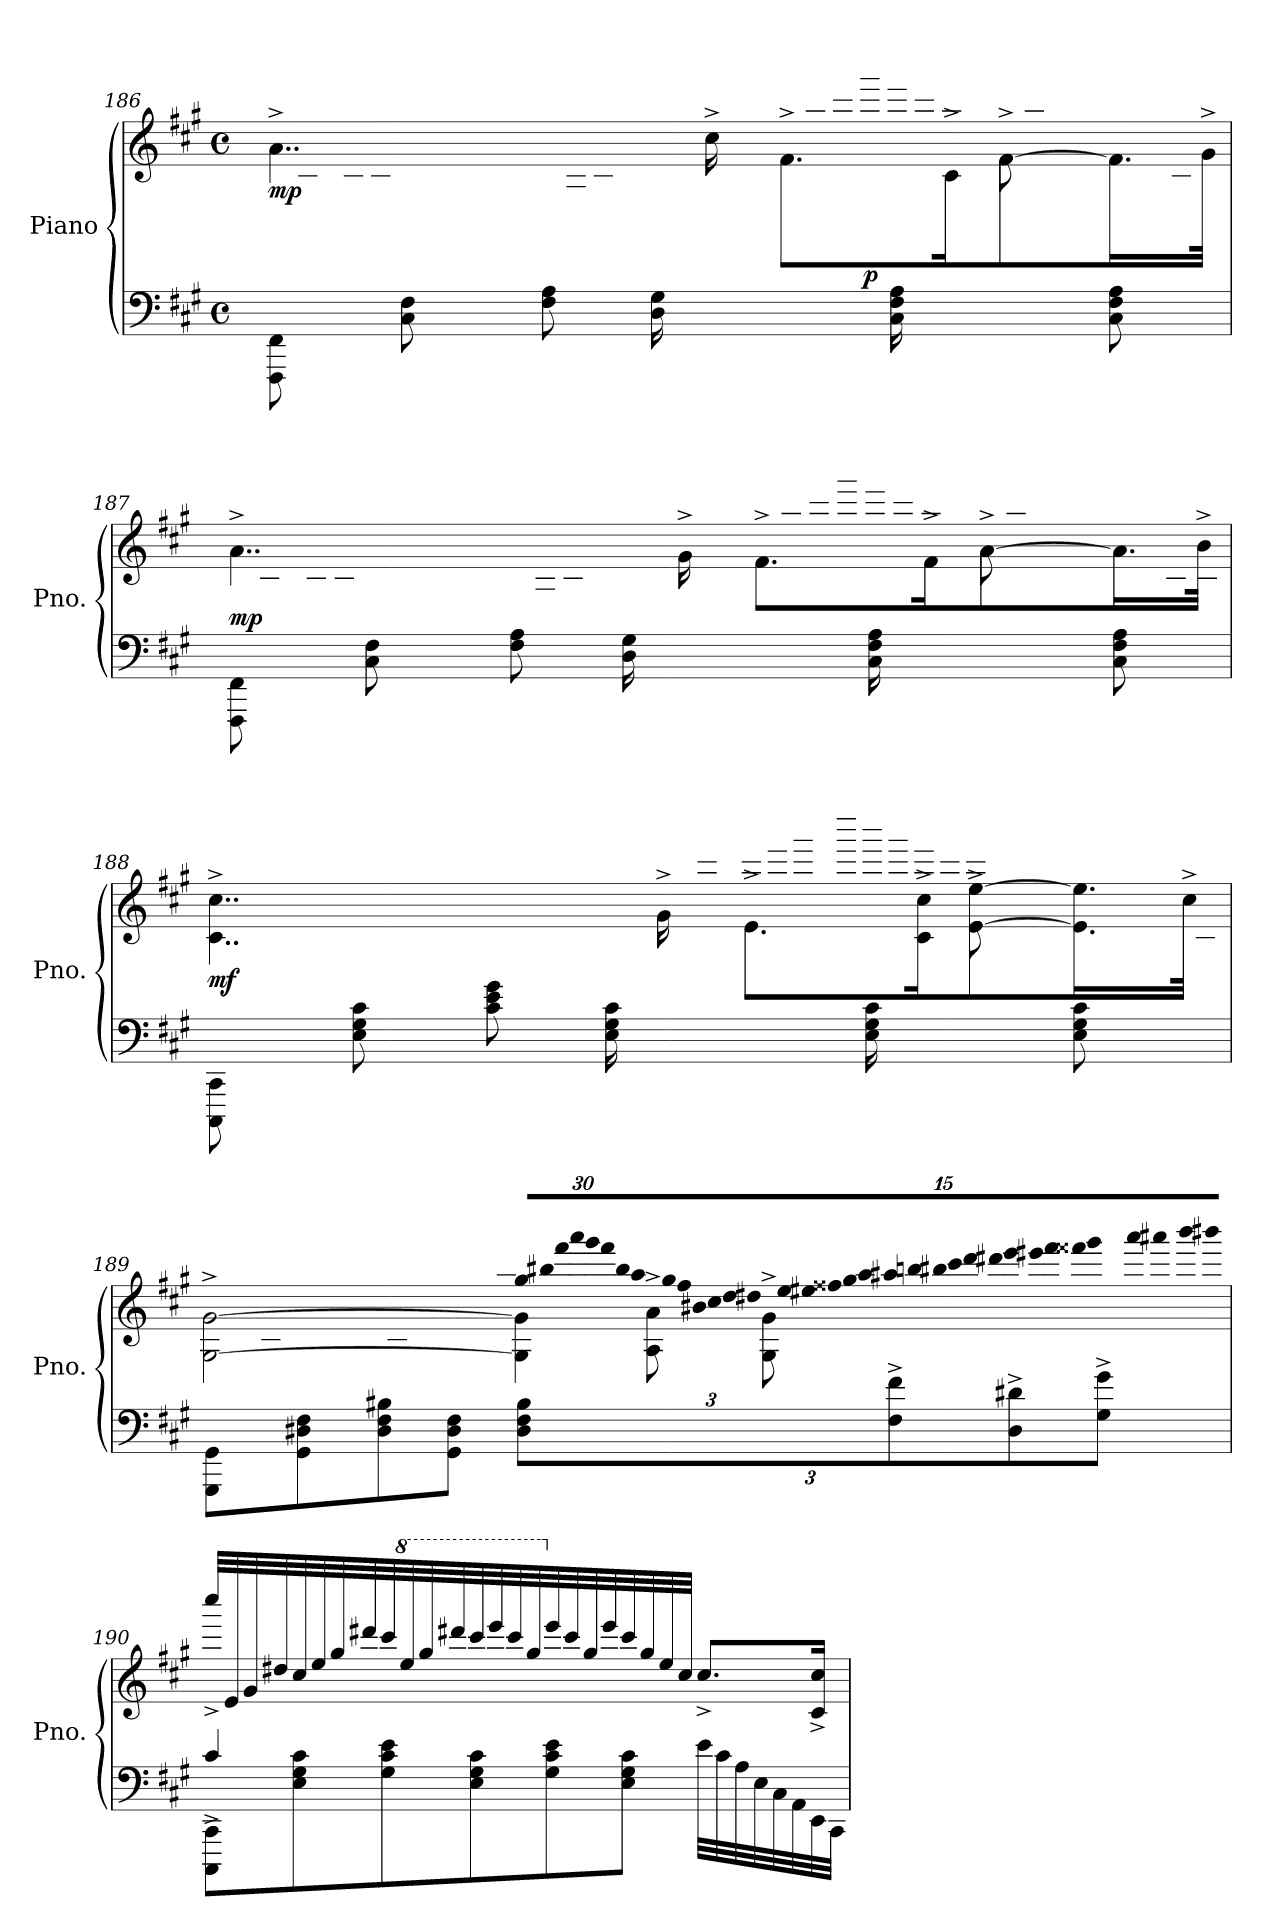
**kern	**kern	**dynam
*part1	*part1	*part1
*staff2	*staff1	*staff1/2
*I"Piano	*	*
*I'Pno.	*	*
!!LO:LB:g=z
*clefF4	*clefG2	*
*k[f#c#g#]	*k[f#c#g#]	*
*M4/4	*M4/4	*
*met(c)	*met(c)	*
=186	=186	=186
*	*^	*
*	*	*^	*
!	!	!	!	!LO:DY:b
8FFF#\ 8FF#\L	4..a^\	32a/LLLyy	4..ryy	mp
.	.	32c#/	.	.
.	.	32B#X/	.	.
.	.	32c#/	.	.
8C#\ 8F#\	.	32d/	.	.
.	.	32d#X/	.	.
.	.	32e/	.	.
.	.	32e#X/	.	.
8F#\ 8A\	.	32f#/	.	.
.	.	32A/	.	.
.	.	32c#/	.	.
.	.	32g#/	.	.
16D\ 16G#\L	.	32f#/	.	.
.	.	32a/	.	.
8.ryy	16cc#^\	32cc#/	16cc#\J	.
.	.	32gg#/	.	.
.	8.f#^\L	32ff#/	8f#\	.
.	.	32aa/	.	.
.	.	32ccc#/	.	.
!	!	!	!	!LO:DY:b
.	.	32aaa/	.	p
16C#\ 16F#\ 16A\L	.	32fff#/	16ryy	.
.	.	32ccc#/	.	.
8.ryy	16c#^\K	32aa/	16c#\J	.
.	.	32ff#/	.	.
.	[8f#^\	32cc#/	8f#\	.
.	.	32aa/	.	.
.	.	32ff#/	.	.
.	.	32cc#/	.	.
8C#\ 8F#\ 8A\J	16.f#\L]	32a/	8ryy	.
.	.	32f#/	.	.
.	.	32c#/	.	.
.	32g#^\JJk	32g#/JJJ	.	.
!!LO:LB:g=z	!!	!!
=187	=187	=187	=187	=187
!	!	!	!	!LO:DY:b
8FFF#\ 8FF#\L	4..a^\	32a/LLLyy	4..ryy	mp
.	.	32c#/	.	.
.	.	32B#X/	.	.
.	.	32c#/	.	.
8C#\ 8F#\	.	32d/	.	.
.	.	32d#X/	.	.
.	.	32e/	.	.
.	.	32e#X/	.	.
8F#\ 8A\	.	32f#/	.	.
.	.	32A/	.	.
.	.	32c#/	.	.
.	.	32g#/	.	.
16D\ 16G#\L	.	32f#/	.	.
.	.	32a/	.	.
8.ryy	16g#^\	32cc#/	16g#\J	.
.	.	32gg#/	.	.
.	8.f#^\L	32ff#/	8f#\	.
.	.	32aa/	.	.
.	.	32ccc#/	.	.
.	.	32aaa/	.	.
16C#\ 16F#\ 16A\L	.	32fff#/	16ryy	.
.	.	32ccc#/	.	.
8.ryy	16f#^\K	32aa/	16f#\J	.
.	.	32ff#/	.	.
.	[8a^\	32cc#/	8a\	.
.	.	32aa/	.	.
.	.	32ff#/	.	.
.	.	32cc#/	.	.
8C#\ 8F#\ 8A\J	16.a\L]	32a/	8ryy	.
.	.	32f#/	.	.
.	.	32c#/	.	.
.	32b^\JJk	32B#/JJJ	.	.
!!LO:LB:g=z	!!	!!
=188	=188	=188	=188	=188
!	!	!	!	!LO:DY:b
8CCC#\ 8CC#\L	4..c#\^ 4..cc#\^	32cc#/LLLyy	4..ryy	mf
.	.	32g#/	.	.
.	.	32f##X/	.	.
.	.	32g#/	.	.
8E\ 8G#\ 8c#\	.	32a/	.	.
.	.	32a#X/	.	.
.	.	32b/	.	.
.	.	32b#X/	.	.
8c#\ 8e\ 8g#\	.	32cc#/	.	.
.	.	32e/	.	.
.	.	32g#/	.	.
.	.	32dd#X/	.	.
16E\ 16G#\ 16c#\L	.	32cc#/	.	.
.	.	32ee/	.	.
8.ryy	16g#^\	32gg#/	16g#\J	.
.	.	32ddd#X/	.	.
.	8.e^\L	32ccc#/	8e\	.
.	.	32eee/	.	.
.	.	32ggg#/	.	.
.	.	32dddd#X/	.	.
16E\ 16G#\ 16c#\L	.	32cccc#/	16ryy	.
.	.	32ggg#/	.	.
8.ryy	16c#\^ 16cc#\^K	32eee/	16c#\ 16cc#\J	.
.	.	32ddd#/	.	.
.	8e\^ 8ee\^	32ccc#/	[8e\ [8ee\	.
.	.	32gg#/	.	.
.	.	32ee/	.	.
.	.	32dd#/	.	.
8E\ 8G#\ 8c#\J	16.e\] 16.ee\]L	32cc#/	8ryy	.
.	.	32g#/	.	.
.	.	32e/	.	.
.	32c#\yy^ 32cc#\^JJk	32c#/ 32cc#/JJJ	.	.
!!LO:LB:g=z	!!	!!
=189	=189	=189	=189	=189
192ryy	[2G#\^ [2g#\^	32g#/LLLyy	192%113ryy	.
8GGG#\ 8GG#\L	.	.	.	.
.	.	32d#X!/	.	.
.	.	32c##X!/	.	.
.	.	32d#!/	.	.
.	.	32e!/	.	.
8GG#\ 8D#X\ 8F#\	.	.	.	.
.	.	32e#X!/	.	.
.	.	32f#!/	.	.
.	.	32f##X!/	.	.
.	.	32g#!/	.	.
8D#\ 8F#\ 8B#X\	.	.	.	.
.	.	32B#X!/	.	.
.	.	32f#X!/	.	.
.	.	32a!/	.	.
.	.	32g#!/	.	.
8GG#\ 8D#\ 8F#\J	.	.	.	.
.	.	32b#X!/	.	.
.	.	32ff#!/	.	.
.	.	32aa!/JJJ	.	.
*	*	*Xbrackettup	*	*
*	*MM20	*	*	*
!	!	!LO:N:vis=64	!	!
.	4G#\] 4g#\]	1920%23gg#!/LLLL	.	.
*Xbrackettup	*	*	*	*
12D#\ 12F#\ 12B#\L	.	.	.	.
!	!	!LO:N:vis=64	!	!
.	.	1920%23bb#X!/	.	.
!	!	!LO:N:vis=64	!	!
.	.	1920%23fff#!/	.	.
!	!	!LO:N:vis=64	!	!
.	.	1920%23aaa!/	.	.
!	!	!LO:N:vis=64	!	!
.	.	1920%23ggg#!/	.	.
!	!	!LO:N:vis=64	!	!
.	.	1920%23fff#!/	.	.
!	!	!LO:N:vis=64	!	!
.	.	1920%23bb#!/	.	.
!	!	!LO:N:vis=64	!	!
.	.	1920%23aa!/	.	.
6ryy	.	.	12A\^ 12a\^	.
!	!	!LO:N:vis=64	!	!
.	.	960%13gg#!/	.	.
!	!	!LO:N:vis=64	!	!
.	.	960%13ff#!/	.	.
*	*MM30	*	*	*
!	!	!LO:N:vis=64	!	!
.	.	960%13b#X!/	.	.
!	!	!LO:N:vis=64	!	!
.	.	960%13cc#!/	.	.
!	!	!LO:N:vis=64	!	!
.	.	960%13dd!/	.	.
!	!	!LO:N:vis=64	!	!
.	.	960%13dd#X!/	.	.
.	.	.	12G#\^ 12g#\^	.
!	!	!LO:N:vis=64	!	!
.	.	960%13ee!/	.	.
!	!	!LO:N:vis=64	!	!
.	.	960%13ee#X!/	.	.
!	!	!LO:N:vis=64	!	!
.	.	960%13ff##X!/	.	.
!	!	!LO:N:vis=64	!	!
.	.	960%13gg#!/	.	.
!	!	!LO:N:vis=64	!	!
.	.	960%13aa!/	.	.
!	!	!LO:N:vis=64	!	!
.	.	960%13aa#X!/	.	.
.	4ryy	.	.	.
12F#\^ 12f#\^	.	.	4ryy	.
!	!	!LO:N:vis=64	!	!
.	.	960%13bbn!/	.	.
!	!	!LO:N:vis=64	!	!
.	.	960%13bb#X!/	.	.
!	!	!LO:N:vis=64	!	!
.	.	960%13ccc#!/	.	.
!	!	!LO:N:vis=64	!	!
.	.	960%13ddd!/	.	.
!	!	!LO:N:vis=64	!	!
.	.	960%13ddd#X!/	.	.
!	!	!LO:N:vis=64	!	!
.	.	960%13eee!/	.	.
12D#\^ 12d#X\^	.	.	.	.
!	!	!LO:N:vis=64	!	!
.	.	960%13eee#X!/	.	.
!	!	!LO:N:vis=64	!	!
.	.	960%13fff#!/	.	.
!	!	!LO:N:vis=64	!	!
.	.	960%13fff##X!/J	.	.
*	*MM40	*	*	*
.	.	40ggg#!/	.	.
.	.	40aaa!/	.	.
12G#\^ 12g#\^J	.	.	.	.
.	.	40aaa#X!/	.	.
.	.	40bbb!/	.	.
.	.	40bbb#X!/JJJ	.	.
.	192ryy	.	.	.
*	*v	*v	*v	*
!!LO:LB:g=z
=190	=190	=190
*	*MM52	*
*^	*	*
8CCC#\ 8CC#\L	4c#^/	32cccc#^/LLL	.
.	.	32e/	.
.	.	32g#/	.
.	.	32dd#X/	.
8E\ 8G#\ 8c#\	.	32cc#/	.
.	.	32ee/	.
.	.	32gg#/	.
.	.	32ddd#X/	.
8G#\ 8c#\ 8e\	2.ryy	32ccc#/	.
*	*	*8va	*
.	.	32eee/	.
.	.	32ggg#/	.
.	.	32dddd#X/	.
8E\ 8G#\ 8c#\	.	32cccc#/	.
.	.	32eeee/	.
.	.	32cccc#/	.
.	.	32ggg#/	.
*	*	*X8va	*
8G#\ 8c#\ 8e\	.	32eee/	.
.	.	32ccc#/	.
.	.	32gg#/	.
.	.	32eee/	.
8E\ 8G#\ 8c#\J	.	32ccc#/	.
.	.	32gg#/	.
.	.	32ee/	.
.	.	32cc#/JJJ	.
32e\LLL	.	8.cc#^/L	.
32c#\	.	.	.
32A\	.	.	.
32E\	.	.	.
32C#\	.	.	.
32AA\	.	.	.
32EE\	.	16c#/^ 16cc#/^Jk	.
32CC#\JJJ	.	.	.
*v	*v	*	*
=	=	=
*-	*-	*-
